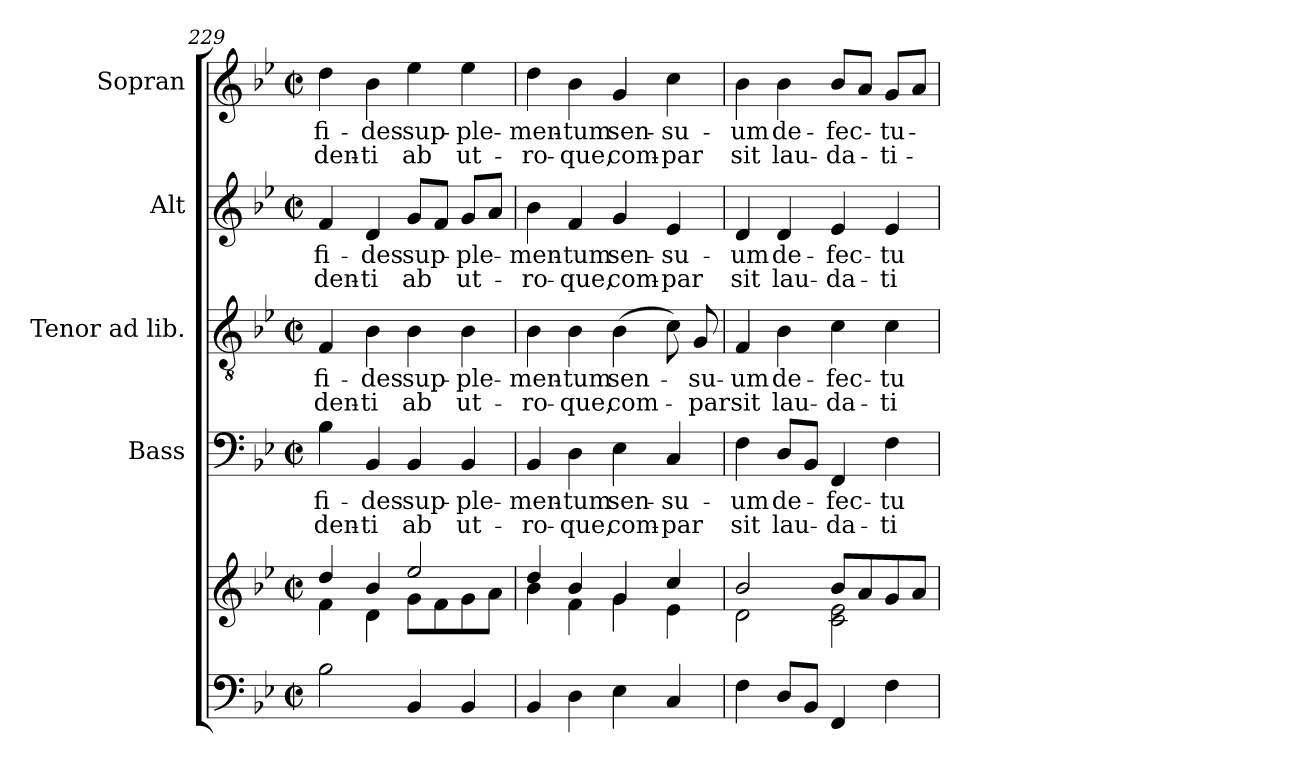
**kern	**kern	**kern	**text	**text	**kern	**text	**text	**kern	**text	**text	**kern	**text	**text
*part5	*part5	*part4	*part4	*part4	*part3	*part3	*part3	*part2	*part2	*part2	*part1	*part1	*part1
*staff6	*staff5	*staff4	*staff4	*staff4	*staff3	*staff3	*staff3	*staff2	*staff2	*staff2	*staff1	*staff1	*staff1
*	*	*I"Bass	*	*	*I"Tenor ad lib.	*	*	*I"Alt	*	*	*I"Sopran	*	*
*	*	*I'B.	*	*	*I'T.	*	*	*I'A.	*	*	*I'S.	*	*
*clefF4	*clefG2	*clefF4	*	*	*clefGv2	*	*	*clefG2	*	*	*clefG2	*	*
*k[b-e-]	*k[b-e-]	*k[b-e-]	*	*	*k[b-e-]	*	*	*k[b-e-]	*	*	*k[b-e-]	*	*
*B-:	*B-:	*B-:	*	*	*B-:	*	*	*B-:	*	*	*B-:	*	*
*M2/2	*M2/2	*M2/2	*	*	*M2/2	*	*	*M2/2	*	*	*M2/2	*	*
*met(c|)	*met(c|)	*met(c|)	*	*	*met(c|)	*	*	*met(c|)	*	*	*met(c|)	*	*
=229	=229	=229	=229	=229	=229	=229	=229	=229	=229	=229	=229	=229	=229
*	*^	*	*	*	*	*	*	*	*	*	*	*	*
!	!	!	!	!LO:LY:b	!LO:LY:b	!	!LO:LY:b	!LO:LY:b	!	!LO:LY:b	!LO:LY:b	!	!LO:LY:b	!LO:LY:b
2B-\	4dd/	4f\	4B-\	fi-	-den-	4F/	fi-	-den-	4f/	fi-	-den-	4dd\	fi-	-den-
!	!	!	!	!LO:LY:b	!LO:LY:b	!	!LO:LY:b	!LO:LY:b	!	!LO:LY:b	!LO:LY:b	!	!LO:LY:b	!LO:LY:b
.	4b-/	4d\	4BB-/	-des	-ti	4B-\	-des	-ti	4d/	-des	-ti	4b-\	-des	-ti
!	!	!	!	!LO:LY:b	!LO:LY:b	!	!LO:LY:b	!LO:LY:b	!	!LO:LY:b	!LO:LY:b	!	!LO:LY:b	!LO:LY:b
4BB-/	2ee-/	8g\L	4BB-/	sup-	ab	4B-\	sup-	ab	8g/L	sup-	ab	4ee-\	sup-	ab
.	.	8f\	.	.	.	.	.	.	8f/J	.	.	.	.	.
!	!	!	!	!LO:LY:b	!LO:LY:b	!	!LO:LY:b	!LO:LY:b	!	!LO:LY:b	!LO:LY:b	!	!LO:LY:b	!LO:LY:b
4BB-/	.	8g\	4BB-/	-ple-	ut-	4B-\	-ple-	ut-	8g/L	-ple-	ut-	4ee-\	-ple-	ut-
.	.	8a\J	.	.	.	.	.	.	8a/J	.	.	.	.	.
=230	=230	=230	=230	=230	=230	=230	=230	=230	=230	=230	=230	=230	=230	=230
!	!	!	!	!LO:LY:b	!LO:LY:b	!	!LO:LY:b	!LO:LY:b	!	!LO:LY:b	!LO:LY:b	!	!LO:LY:b	!LO:LY:b
4BB-/	4dd/	4b-\	4BB-/	-men-	-ro-	4B-\	-men-	-ro-	4b-\	-men-	-ro-	4dd\	-men-	-ro-
!	!	!	!	!LO:LY:b	!LO:LY:b	!	!LO:LY:b	!LO:LY:b	!	!LO:LY:b	!LO:LY:b	!	!LO:LY:b	!LO:LY:b
4D\	4b-/	4f\	4D\	-tum	-que,	4B-\	-tum	-que,	4f/	-tum	-que,	4b-\	-tum	-que,
!	!	!	!	!LO:LY:b	!LO:LY:b	!	!LO:LY:b	!LO:LY:b	!	!LO:LY:b	!LO:LY:b	!	!LO:LY:b	!LO:LY:b
4E-\	4g/	4g\	4E-\	sen-	com-	(>4B-\	sen-	com-	4g/	sen-	com-	4g/	sen-	com-
!	!	!	!	!LO:LY:b	!LO:LY:b	!	!	!	!	!LO:LY:b	!LO:LY:b	!	!LO:LY:b	!LO:LY:b
4C/	4cc/	4e-\	4C/	-su-	-par	8c\)	.	.	4e-/	-su-	-par	4cc\	-su-	-par
!	!	!	!	!	!	!	!LO:LY:b	!LO:LY:b	!	!	!	!	!	!
.	.	.	.	.	.	8G/	-su-	-par	.	.	.	.	.	.
=231	=231	=231	=231	=231	=231	=231	=231	=231	=231	=231	=231	=231	=231	=231
!	!	!	!	!LO:LY:b	!LO:LY:b	!	!LO:LY:b	!LO:LY:b	!	!LO:LY:b	!LO:LY:b	!	!LO:LY:b	!LO:LY:b
4F\	2b-/	2d\	4F\	-um	sit	4F/	-um	sit	4d/	-um	sit	4b-\	-um	sit
!	!	!	!	!LO:LY:b	!LO:LY:b	!	!LO:LY:b	!LO:LY:b	!	!LO:LY:b	!LO:LY:b	!	!LO:LY:b	!LO:LY:b
8D/L	.	.	8D/L	de-	lau-	4B-\	de-	lau-	4d/	de-	lau-	4b-\	de-	lau-
8BB-/J	.	.	8BB-/J	.	.	.	.	.	.	.	.	.	.	.
!	!	!	!	!LO:LY:b	!LO:LY:b	!	!LO:LY:b	!LO:LY:b	!	!LO:LY:b	!LO:LY:b	!	!LO:LY:b	!LO:LY:b
4FF/	8b-/L	2c\ 2e-\	4FF/	-fec-	-da-	4c\	-fec-	-da-	4e-/	-fec-	-da-	8b-/L	-fec-	-da-
.	8a/	.	.	.	.	.	.	.	.	.	.	8a/J	.	.
!	!	!	!	!LO:LY:b	!LO:LY:b	!	!LO:LY:b	!LO:LY:b	!	!LO:LY:b	!LO:LY:b	!	!LO:LY:b	!LO:LY:b
4F\	8g/	.	4F\	-tu-	-ti-	4c\	-tu-	-ti-	4e-/	-tu-	-ti-	8g/L	-tu-	-ti-
.	8a/J	.	.	.	.	.	.	.	.	.	.	8a/J	.	.
*	*v	*v	*	*	*	*	*	*	*	*	*	*	*	*
=	=	=	=	=	=	=	=	=	=	=	=	=	=
*-	*-	*-	*-	*-	*-	*-	*-	*-	*-	*-	*-	*-	*-
